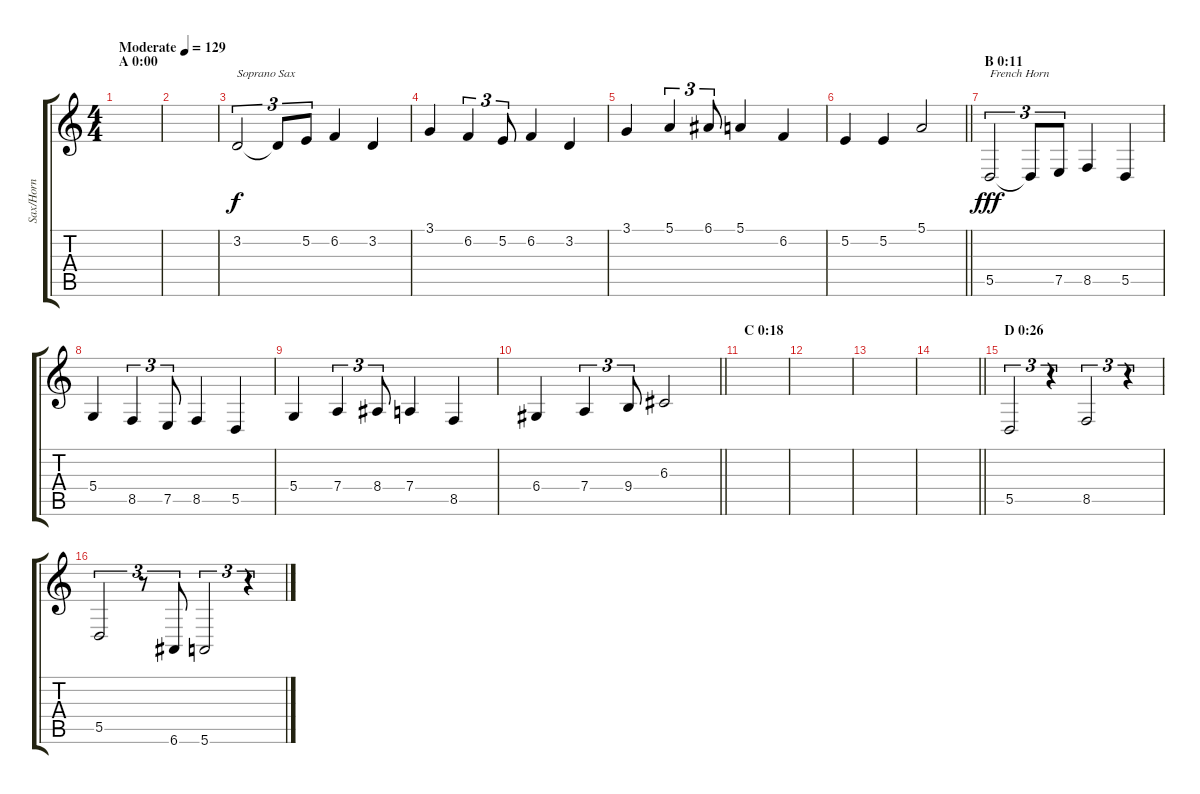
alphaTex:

\track ("Sax/Horn" "Sax/Horn") {instrument sopranosax}
\staff {score tabs}
\tuning (E4 B3 G3 D3 A2 E2) {hide}
\ts (4 4)
\section ("" "A 0:00")
\tempo (129 "Moderate")
\clef g2
\ks c
|
|
3.2.2{tu (3 2) txt "Soprano Sax" instrument sopranosax} 3.2{t}.8{tu (3 2)} 5.2.8{tu (3 2)} 6.2.4 3.2.4 |
3.1.4 6.2.4{tu (3 2)} 5.2.8{tu (3 2)} 6.2.4 3.2.4 |
3.1.4 5.1.4{tu (3 2)} 6.1.8{tu (3 2)} 5.1.4 6.2.4 |
\barLineRight lightlight
5.2.4 5.2.4 5.1.2 |
\section ("" "B 0:11")
5.5.2{tu (3 2) txt "French Horn" dy fff instrument frenchhorn} 5.5{t}.8{tu (3 2)} 7.5.8{tu (3 2)} 8.5.4 5.5.4 |
5.4.4 8.5.4{tu (3 2)} 7.5.8{tu (3 2)} 8.5.4 5.5.4 |
5.4.4 7.4.4{tu (3 2)} 8.4.8{tu (3 2)} 7.4.4 8.5.4 |
\barLineRight lightlight
6.4.4 7.4.4{tu (3 2)} 9.4.8{tu (3 2)} 6.3.2 |
\section ("" "C 0:18")
|
|
|
\barLineRight lightlight
|
\section ("" "D 0:26")
5.5.2{tu (3 2)} r.4{tu (3 2)} 8.5.2{tu (3 2)} r.4{tu (3 2)} |
5.5.2{tu (3 2)} r.8{tu (3 2)} 6.6.8{tu (3 2)} 5.6.2{tu (3 2)} r.4{tu (3 2)}
